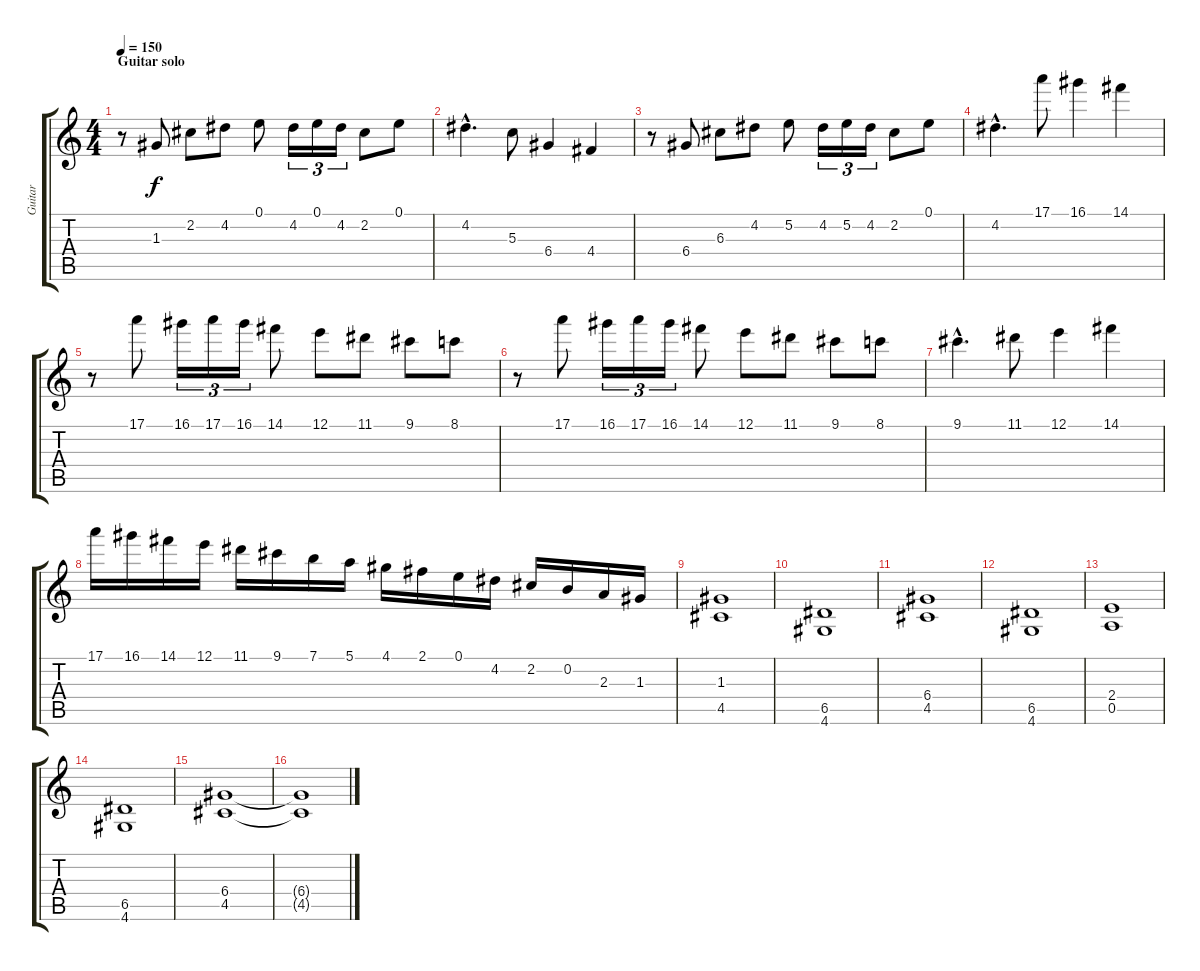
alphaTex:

\track ("Guitar" "Guitar") {instrument distortionguitar}
\staff {score tabs}
\tuning (E4 B3 G3 D3 A2 E2) {hide}
\ts (4 4)
\section ("" "Guitar solo")
\tempo 150
\clef g2
\ks c
r.8{dy f} 1.3.8 2.2.8 4.2.8 0.1.8 4.2.16{tu (3 2)} 0.1.16{tu (3 2)} 4.2.16{tu (3 2)} 2.2.8 0.1.8 |
4.2{hac}.4{d} 5.3.8 6.4.4 4.4.4 |
r.8 6.4.8 6.3.8 4.2.8 5.2.8 4.2.16{tu (3 2)} 5.2.16{tu (3 2)} 4.2.16{tu (3 2)} 2.2.8 0.1.8 |
4.2{hac}.4{d} 17.1.8 16.1.4 14.1.4 |
r.8 17.1.8 16.1.16{tu (3 2)} 17.1.16{tu (3 2)} 16.1.16{tu (3 2)} 14.1.8 12.1.8 11.1.8 9.1.8 8.1.8 |
r.8 17.1.8 16.1.16{tu (3 2)} 17.1.16{tu (3 2)} 16.1.16{tu (3 2)} 14.1.8 12.1.8 11.1.8 9.1.8 8.1.8 |
9.1{hac}.4{d} 11.1.8 12.1.4 14.1.4 |
17.1.16 16.1.16 14.1.16 12.1.16 11.1.16 9.1.16 7.1.16 5.1.16 4.1.16 2.1.16 0.1.16 4.2.16 2.2.16 0.2.16 2.3.16 1.3.16 |
(1.3 4.5).1 |
(6.5 4.6).1 |
(6.4 4.5).1 |
(6.5 4.6).1 |
(2.4 0.5).1 |
(6.5 4.6).1 |
(6.4 4.5).1 |
(6.4{t} 4.5{t}).1
